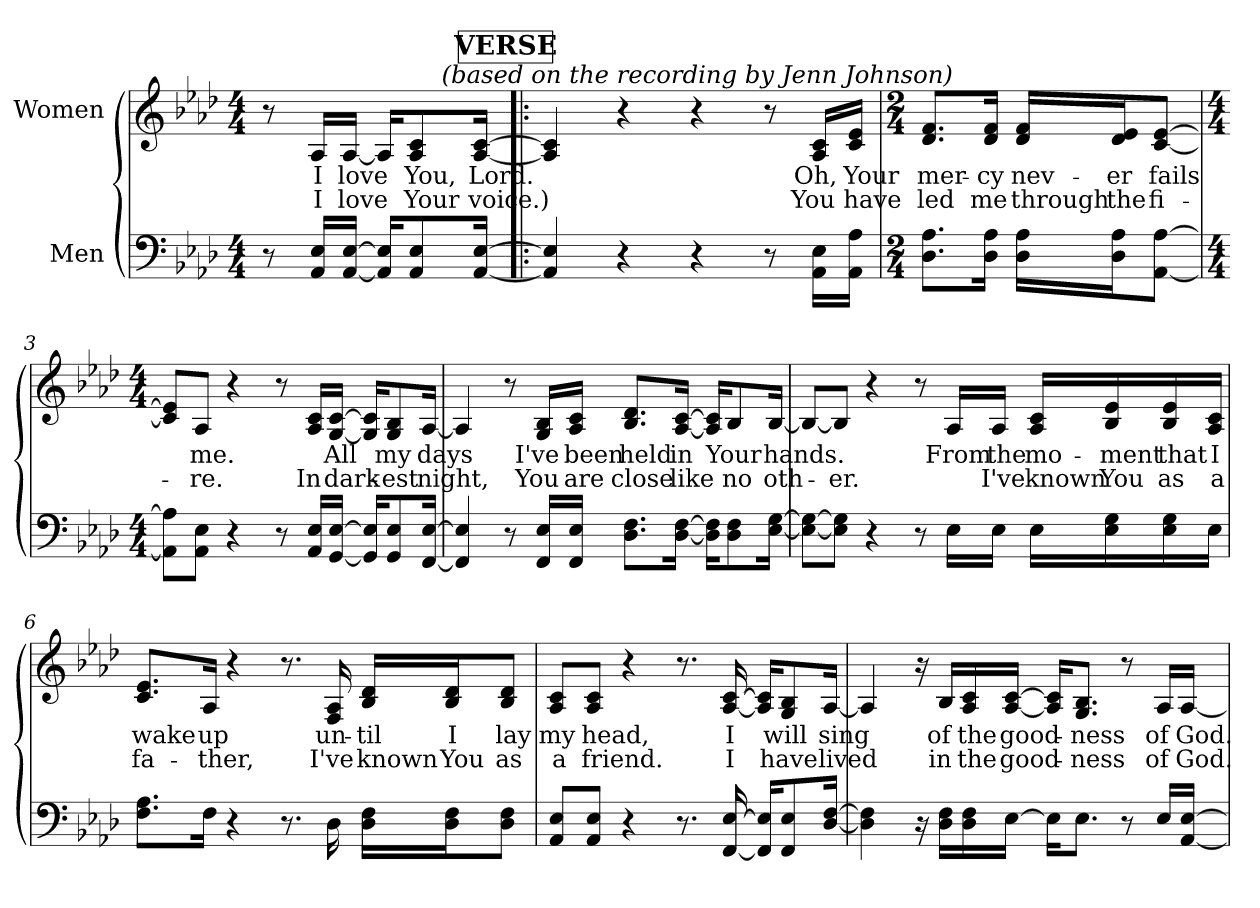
**kern	**kern	**text	**text
*part2	*part1	*part1	*part1
*staff2	*staff1	*staff1	*staff1
*I"Men	*I"Women	*	*
*clefF4	*clefG2	*	*
*k[b-e-a-d-]	*k[b-e-a-d-]	*	*
*A-:	*A-:	*	*
*M4/4	*M4/4	*	*
*MM63	*MM63	*	*
=	=	=	=
!	!	!LO:LY:b	!LO:LY:b
*	*^	*	*
8r	8r	4.ryy	1.	(2.
!	!	!	!LO:LY:b	!LO:LY:b
16AA-/ 16E-/LL	16A-/LL	.	I	I
!	!	!	!LO:LY:b	!LO:LY:b
[16AA-/ [16E-/JJ	[16A-/JJ	.	love	love
16AA-/] 16E-/]KL	16A-/KL]	.	.	.
!	!	!	!LO:LY:b	!LO:LY:b
8AA-/ 8E-/	8A-/ 8c/	.	You,	Your
!	!	!LO:TX:a:i:t=(based on the recording by Jenn Johnson)	!	!
.	.	8ryy	.	.
!	!	!	!LO:LY:b	!LO:LY:b
[16AA-/ [16E-/Jk	[16A-/ [16c/Jk	.	Lord.	voice.)
*	*v	*v	*	*
!!LO:REH:place=s1:a:B:t=VERSE
=1!|:	=1!|:	=1!|:	=1!|:
4AA-/] 4E-/]	4A-/] 4c/]	.	.
4r	4r	.	.
4r	4r	.	.
8r	8r	.	.
!	!	!LO:LY:b	!LO:LY:b
16AA-\ 16E-\LL	16A-/ 16c/LL	Oh,	You
!	!	!LO:LY:b	!LO:LY:b
16AA-\ 16A-\JJ	16c/ 16e-/JJ	Your	have
=2	=2	=2	=2
*M2/4	*M2/4	*	*
!	!	!LO:LY:b	!LO:LY:b
8.D-\ 8.A-\L	8.d-/ 8.f/L	mer-	led
!	!	!LO:LY:b	!LO:LY:b
16D-\ 16A-\Jk	16d-/ 16f/Jk	-cy	me
!	!	!LO:LY:b	!LO:LY:b
16D-\ 16A-\LL	16d-/ 16f/LL	nev-	through
!	!	!LO:LY:b	!LO:LY:b
16D-\ 16A-\J	16d-/ 16e-/J	-er	the
!	!	!LO:LY:b	!LO:LY:b
[8AA-\ [8A-\J	[8c/ [8e-/J	fails	fi-
!!LO:LB:g=z
=3	=3	=3	=3
*M4/4	*M4/4	*	*
8AA-\] 8A-\]L	8c/] 8e-/]L	.	.
!	!	!LO:LY:b	!LO:LY:b
8AA-\ 8E-\J	8A-/J	me.	-re.
4r	4r	.	.
8r	8r	.	.
!	!	!	!LO:LY:b
16AA-!/ 16E-!/LL	16A-!/ 16c!/LL	.	In
!	!	!LO:LY:b	!LO:LY:b
[16GG/ [16E-/JJ	[16G/ [16c/JJ	All	dark-
16GG/] 16E-/]KL	16G/] 16c/]KL	.	.
!	!	!LO:LY:b	!LO:LY:b
8GG/ 8E-/	8G/ 8B-/	my	-est
!	!	!LO:LY:b	!LO:LY:b
[16FF/ [16E-/Jk	[16A-/Jk	days	night,
=4	=4	=4	=4
4FF/] 4E-/]	4A-/]	.	.
8r	8r	.	.
!	!	!LO:LY:b	!LO:LY:b
16FF/ 16E-/LL	16G/ 16B-/LL	I've	You
!	!	!LO:LY:b	!LO:LY:b
16FF/ 16E-/JJ	16A-/ 16c/JJ	been	are
!	!	!LO:LY:b	!LO:LY:b
8.D-\ 8.F\L	8.B-/ 8.d-/L	held	close
!	!	!LO:LY:b	!LO:LY:b
[16D-\ [16F\Jk	[16A-/ [16c/Jk	in	like
16D-\] 16F\]KL	16A-/] 16c/]KL	.	.
!	!	!LO:LY:b	!LO:LY:b
8D-\ 8F\	8B-/	Your	no
!	!	!LO:LY:b	!LO:LY:b
[16E-\ [16G\Jk	[16B-/Jk	hands.	oth-
!!LO:LB:g=z
=5	=5	=5	=5
8E-\_ 8G\_L	8B-/L_	.	.
!	!	!	!LO:LY:b
8E-\] 8G\]J	8B-/J]	.	-er.
4r	4r	.	.
8r	8r	.	.
!	!	!LO:LY:b	!
16E-\LL	16A-/LL	From	.
!	!	!LO:LY:b	!LO:LY:b
16E-\JJ	16A-/JJ	the	I've
!	!	!LO:LY:b	!LO:LY:b
16E-\LL	16A-/ 16c/LL	mo-	known
!	!	!LO:LY:b	!LO:LY:b
16E-\ 16G\	16B-/ 16e-/	-ment	You
!	!	!LO:LY:b	!LO:LY:b
16E-\ 16G\	16B-/ 16e-/	that	as
!	!	!LO:LY:b	!LO:LY:b
16E-\JJ	16A-/ 16c/JJ	I	a
=6	=6	=6	=6
!	!	!LO:LY:b	!LO:LY:b
8.F\ 8.A-\L	8.c/ 8.e-/L	wake	fa-
!	!	!LO:LY:b	!LO:LY:b
16F\Jk	16A-/Jk	up	-ther,
4r	4r	.	.
8.r	8.r	.	.
!	!	!LO:LY:b	!LO:LY:b
16D-\	16F/ 16A-/	un-	I've
!	!	!LO:LY:b	!LO:LY:b
16D-\ 16F\LL	16B-/ 16d-/LL	-til	known
!	!	!LO:LY:b	!LO:LY:b
16D-\ 16F\J	16B-/ 16d-/J	I	You
!	!	!LO:LY:b	!LO:LY:b
8D-\ 8F\J	8B-/ 8d-/J	lay	as
!!LO:LB:g=z
=7	=7	=7	=7
!	!	!LO:LY:b	!LO:LY:b
8AA-/ 8E-/L	8A-/ 8c/L	my	a
!	!	!LO:LY:b	!LO:LY:b
8AA-/ 8E-/J	8A-/ 8c/J	head,	friend.
4r	4r	.	.
8.r	8.r	.	.
!	!	!LO:LY:b	!LO:LY:b
[16FF/ [16E-/	[16A-/ [16c/	I	I
16FF/] 16E-/]KL	16A-/] 16c/]KL	.	.
!	!	!LO:LY:b	!LO:LY:b
8FF/ 8E-/	8G/ 8B-/	will	have
!	!	!LO:LY:b	!LO:LY:b
[16D-/ [16F/Jk	[16A-/Jk	sing	lived
=8	=8	=8	=8
4D-\] 4F\]	4A-/]	.	.
16r	16r	.	.
!	!	!LO:LY:b	!LO:LY:b
16D-\ 16F\LL	16B-/LL	of	in
!	!	!LO:LY:b	!LO:LY:b
16D-\ 16F\	16A-/ 16c/	the	the
!	!	!LO:LY:b	!LO:LY:b
[16E-\JJ	[16A-/ [16c/JJ	good-	good-
16E-\KL]	16A-/] 16c/]KL	.	.
!	!	!LO:LY:b	!LO:LY:b
8.E-\J	8.G/ 8.B-/J	-ness	-ness
8r	8r	.	.
!	!	!LO:LY:b	!LO:LY:b
16E-/LL	16A-/LL	of	of
!	!	!LO:LY:b	!LO:LY:b
[16AA-/ [16E-/JJ	[16A-/JJ	God.	God.
=	=	=	=
*-	*-	*-	*-
